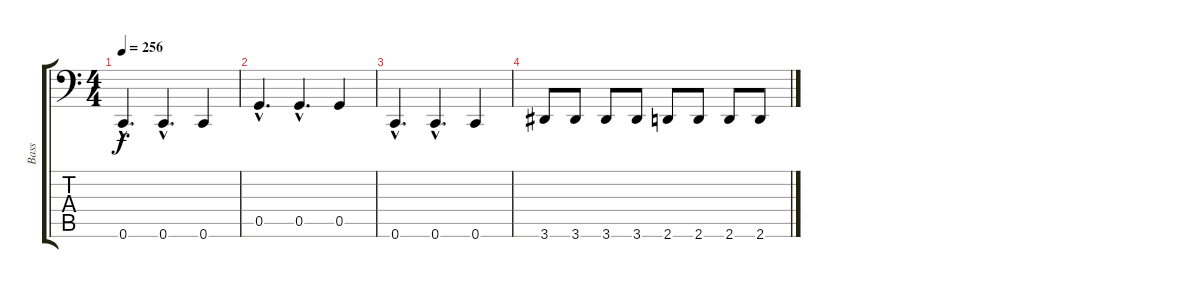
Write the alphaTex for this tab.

\track ("Bass" "Bass") {instrument electricbasspick}
\staff {score tabs}
\tuning (D3 A2 F2 C2 G1 C1) {hide}
\ts (4 4)
\tempo 256
\clef f4
\ks c
0.6{hac}.4{d dy f} 0.6{hac}.4{d} 0.6.4 |
0.5{hac}.4{d} 0.5{hac}.4{d} 0.5.4 |
0.6{hac}.4{d} 0.6{hac}.4{d} 0.6.4 |
3.6.8 3.6.8 3.6.8 3.6.8 2.6.8 2.6.8 2.6.8 2.6.8
